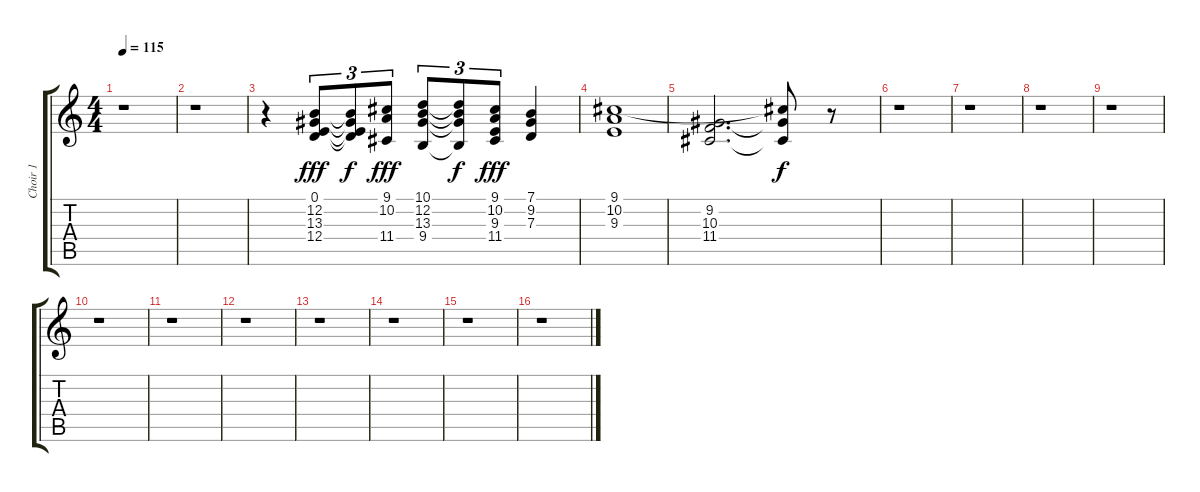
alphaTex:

\track ("Choir 1" "Choir 1") {instrument voiceoohs}
\staff {score tabs}
\tuning (E4 B3 G3 D3 A2 E2) {hide}
\ts (4 4)
\tempo 115
\clef g2
\ks c
r.1{dy f} |
r.1 |
r.4 (0.1 12.2 13.3 12.4).8{tu (3 2) dy fff volume 7} (0.1{t} 12.2{t} 13.3{t} 12.4{t}).8{tu (3 2) dy f} (9.1 10.2 11.4).8{tu (3 2) dy fff} (10.1 12.2 13.3 9.4).8{tu (3 2)} (10.1{t} 12.2{t} 13.3{t} 9.4{t}).8{tu (3 2) dy f} (9.1 10.2 9.3 11.4).8{tu (3 2) dy fff} (7.1 9.2 7.3).4 |
(9.1 10.2 9.3).1 |
(9.2 10.3 11.4).2{d} (9.1{t} 9.2{t} 11.4{t}).8{dy f} r.8 |
r.1 |
r.1 |
r.1 |
r.1 |
r.1 |
r.1 |
r.1 |
r.1 |
r.1 |
r.1 |
r.1
